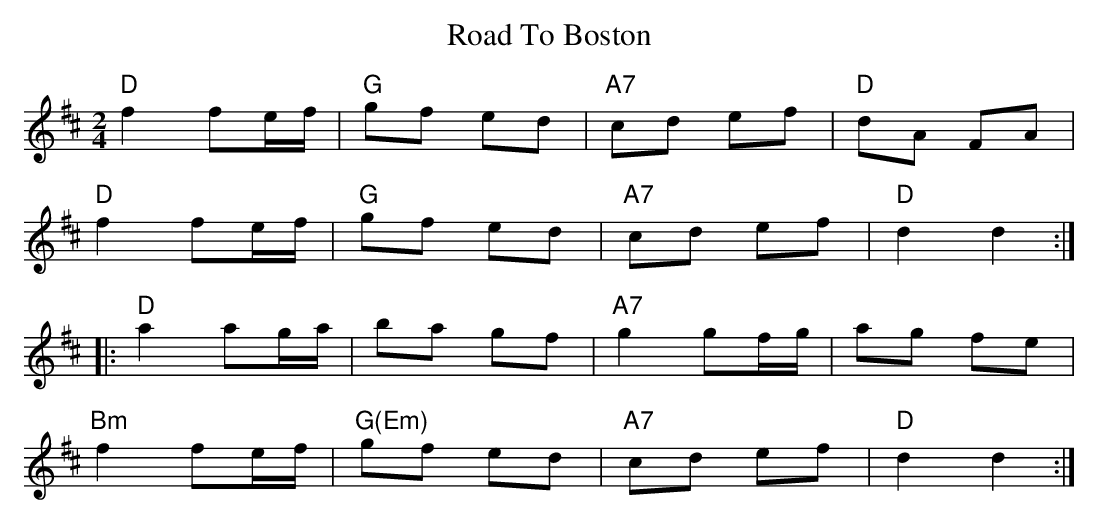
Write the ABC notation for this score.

X:1
T:Road To Boston
M:2/4
L:1/8
K:D
"D"f2 fe/f/|"G"gf ed|"A7"cd ef|"D"dA FA|
"D"f2 fe/f/|"G"gf ed|"A7"cd ef|"D"d2 d2:|
|:"D"a2 ag/a/|ba gf|"A7"g2 gf/g/|ag fe|
"Bm"f2 fe/f/|"G(Em)"gf ed|"A7"cd ef|"D"d2 d2:|
